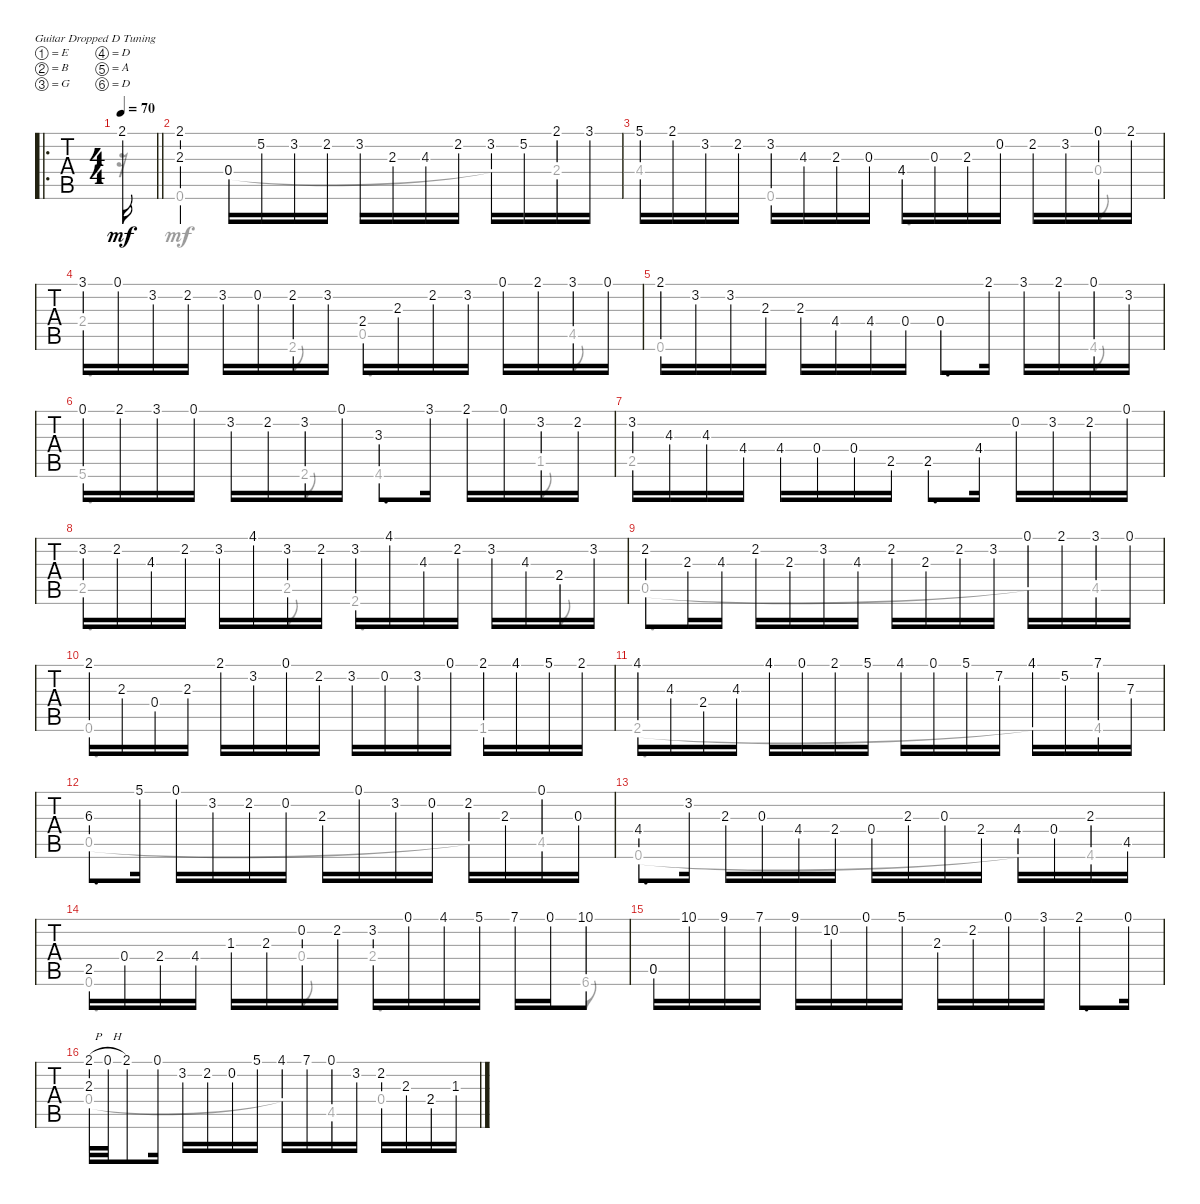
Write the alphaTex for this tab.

\bracketExtendMode groupsimilarinstruments
\singleTrackTrackNamePolicy hidden
\multiTrackTrackNamePolicy hidden
\firstSystemTrackNameOrientation horizontal
\otherSystemsTrackNameOrientation horizontal
\track ("Gtr. 1" "Gtr. 1") {instrument acousticguitarnylon}
\staff {tabs}
\tuning (E4 B3 G3 D3 A2 D2)
\voice
\ro
\ts (4 4)
\ac
\tempo 70
\clef g2
\barLineRight lightlight
\ks c
2.1.16{dy mf instrument acousticguitarnylon} |
(2.1 2.3).4 0.4.16 5.2.16 3.2.16 2.2.16 3.2.16 2.3.16 4.3.16 2.2.16 3.2.16 5.2.16 2.1.16 3.1.16 |
5.1.16 2.1.16 3.2.16 2.2.16 3.2.16 4.3.16 2.3.16 0.3.16 4.4.16 0.3.16 2.3.16 0.2.16 2.2.16 3.2.16 0.1.16 2.1.16 |
3.1.16 0.1.16 3.2.16 2.2.16 3.2.16 0.2.16 2.2.16 3.2.16 2.4.16 2.3.16 2.2.16 3.2.16 0.1.16 2.1.16 3.1.16 0.1.16 |
2.1.16 3.2.16 3.2.16 2.3.16 2.3.16 4.4.16 4.4.16 0.4.16 0.4.8{d} 2.1.16 3.1.16 2.1.16 0.1.16 3.2.16 |
0.1.16 2.1.16 3.1.16 0.1.16 3.2.16 2.2.16 3.2.16 0.1.16 3.3.8{d} 3.1.16 2.1.16 0.1.16 3.2.16 2.2.16 |
3.2.16 4.3.16 4.3.16 4.4.16 4.4.16 0.4.16 0.4.16 2.5.16 2.5.8{d} 4.4.16 0.2.16 3.2.16 2.2.16 0.1.16 |
3.2.16 2.2.16 4.3.16 2.2.16 3.2.16 4.1.16 3.2.16 2.2.16 3.2.16 4.1.16 4.3.16 2.2.16 3.2.16 4.3.16 2.4.16 3.2.16 |
2.2.8 2.3.16 4.3.16 2.2.16 2.3.16 3.2.16 4.3.16 2.2.16 2.3.16 2.2.16 3.2.16 0.1.16 2.1.16 3.1.16 0.1.16 |
2.1.16 2.3.16 0.4.16 2.3.16 2.1.16 3.2.16 0.1.16 2.2.16 3.2.16 0.2.16 3.2.16 0.1.16 2.1.16 4.1.16 5.1.16 2.1.16 |
4.1.16 4.3.16 2.4.16 4.3.16 4.1.16 0.1.16 2.1.16 5.1.16 4.1.16 0.1.16 5.1.16 7.2.16 4.1.16 5.2.16 7.1.16 7.3.16 |
6.3.8{d} 5.1.16 0.1.16 3.2.16 2.2.16 0.2.16 2.3.16 0.1.16 3.2.16 0.2.16 2.2.16 2.3.16 0.1.16 0.3.16 |
4.4.8{d} 3.2.16 2.3.16 0.3.16 4.4.16 2.4.16 0.4.16 2.3.16 0.3.16 2.4.16 4.4.16 0.4.16 2.3.16 4.5.16 |
2.5.16 0.4.16 2.4.16 4.4.16 1.3.16 2.3.16 0.2.16 2.2.16 3.2.16 0.1.16 4.1.16 5.1.16 7.1.16 0.1.16 10.1.8 |
0.5.16 10.1.16 9.1.16 7.1.16 9.1.16 10.2.16 0.1.16 5.1.16 2.3.16 2.2.16 0.1.16 3.1.16 2.1.8{d} 0.1.16 |
\scale
0.594945 (2.1{h} 2.3).32 0.1{h}.32 2.1.8 0.1.16 3.2.16 2.2.16 0.2.16 5.1.16 4.1.16 7.1.16 0.1.16 3.2.16 2.2.16 2.3.16 2.4.16 1.3.16
\voice
\clef g2
\ottava regular
\simile none
\barLineRight lightlight
\ks c
r.16{dy mf} |
0.6.4 0.4.2 0.4{t}.8 2.4.8 |
4.4.4 0.6.4 4.4.4{d} 0.4.8 |
2.4.4{d} 2.6.8 0.5.4{d} 4.5.8 |
0.6.2 0.4.4{d} 4.6.8 |
5.6.4{d} 2.6.8 4.6.4{d} 1.5.8 |
2.5.2 2.5.2 |
2.5.4{d} 2.5.8 2.6.4{d} 2.4.8 |
0.5.2{d} 0.5{t}.8 4.5.8 |
0.6.2{d} 1.6.4 |
2.6.2{d} 2.6{t}.8 4.6.8 |
0.5.2{d} 0.5{t}.8 4.5.8 |
0.6.2{d} 0.6{t}.8 4.6.8 |
0.6.4{d} 0.4.8 2.4.4{d} 6.6.8 |
0.5.1 |
\scale
0.594945 0.4.2 0.4{t}.8 4.5.8 0.4.8 2.4.8
